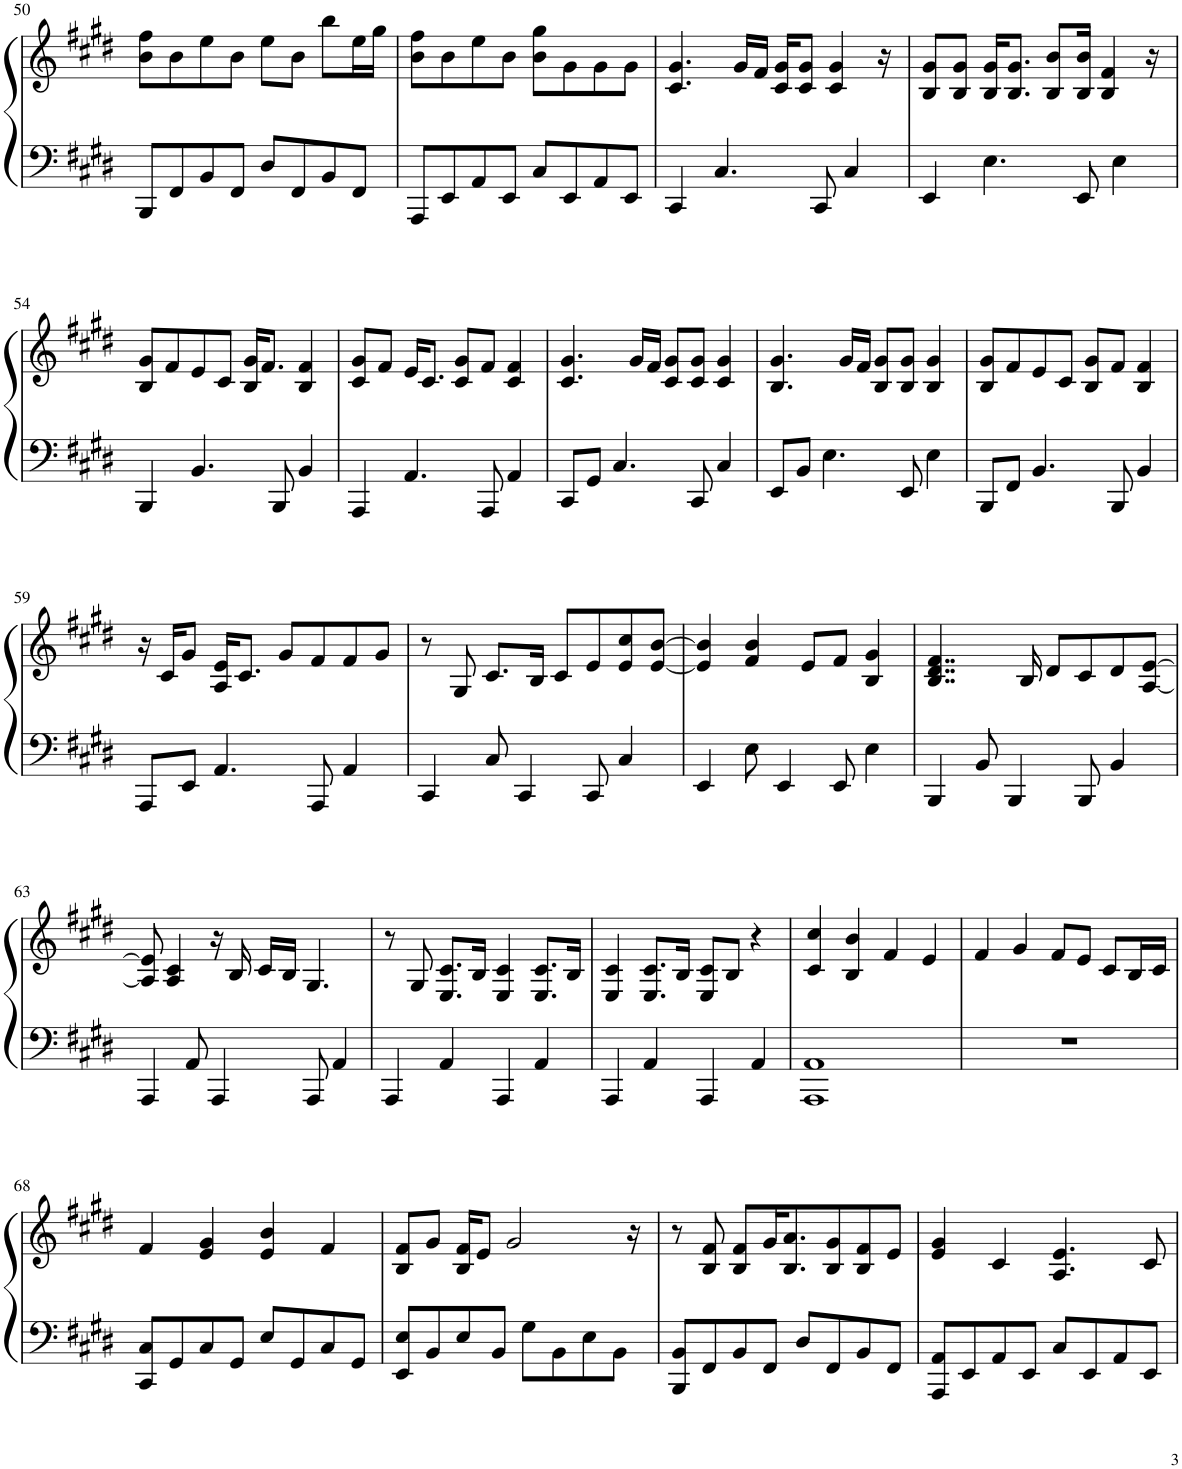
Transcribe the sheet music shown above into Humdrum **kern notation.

**kern	**kern
*part1	*part1
*staff2	*staff1
*I"Piano	*
*I'Pno.	*
!!LO:PB:g=z
*clefF4	*clefG2
*k[f#c#g#d#]	*k[f#c#g#d#]
*M4/4	*M4/4
=50	=50
8BBB/L	8b\ 8ff#\L
8FF#/	8b\
8BB/	8ee\
8FF#/J	8b\J
8D#/L	8ee\L
8FF#/	8b\J
8BB/	8bb\L
8FF#/J	16ee\L
.	16gg#\JJ
=51	=51
8AAA/L	8b\ 8ff#\L
8EE/	8b\
8AA/	8ee\
8EE/J	8b\J
8C#/L	8b\ 8gg#\L
8EE/	8g#\
8AA/	8g#\
8EE/J	8g#\J
=52	=52
4CC#/	4.c#/ 4.g#/
4.C#/	.
.	16g#/LL
.	16f#/JJ
.	16c#/ 16g#/KL
.	8c#/ 8g#/J
8CC#/	.
.	4c#/ 4g#/
4C#/	.
.	16r
=53	=53
4EE/	8B/ 8g#/L
.	8B/ 8g#/J
4.E\	16B/ 16g#/KL
.	8.B/ 8.g#/J
.	8B/ 8b/L
8EE/	16B/ 16b/Jk
.	4B/ 4f#/
4E\	.
.	16r
!!LO:LB:g=z
=54	=54
4BBB/	8B/ 8g#/L
.	8f#/
4.BB/	8e/
.	8c#/J
.	16B/ 16g#/KL
.	8.f#/J
8BBB/	.
4BB/	4B/ 4f#/
=55	=55
4AAA/	8c#/ 8g#/L
.	8f#/J
4.AA/	16e/KL
.	8.c#/J
.	8c#/ 8g#/L
8AAA/	8f#/J
4AA/	4c#/ 4f#/
=56	=56
8CC#/L	4.c#/ 4.g#/
8GG#/J	.
4.C#/	.
.	16g#/LL
.	16f#/JJ
.	8c#/ 8g#/L
8CC#/	8c#/ 8g#/J
4C#/	4c#/ 4g#/
=57	=57
8EE/L	4.B/ 4.g#/
8BB/J	.
4.E\	.
.	16g#/LL
.	16f#/JJ
.	8B/ 8g#/L
8EE/	8B/ 8g#/J
4E\	4B/ 4g#/
=58	=58
8BBB/L	8B/ 8g#/L
8FF#/J	8f#/
4.BB/	8e/
.	8c#/J
.	8B/ 8g#/L
8BBB/	8f#/J
4BB/	4B/ 4f#/
!!LO:LB:g=z
=59	=59
8AAA/L	16r
.	16c#/KL
8EE/J	8g#/J
4.AA/	16A/ 16e/KL
.	8.c#/J
.	8g#/L
8AAA/	8f#/
4AA/	8f#/
.	8g#/J
=60	=60
4CC#/	8r
.	8G#/
8C#/	8.c#/L
4CC#/	.
.	16B/Jk
.	8c#/L
8CC#/	8e/
4C#/	8e/ 8cc#/
.	[8e/ [8b/J
=61	=61
4EE/	4e/] 4b/]
8E\	4f#/ 4b/
4EE/	.
.	8e/L
8EE/	8f#/J
4E\	4B/ 4g#/
=62	=62
4BBB/	4..B/ 4..d#/ 4..f#/
8BB/	.
4BBB/	.
.	16B/
.	8d#/L
8BBB/	8c#/
4BB/	8d#/
.	[8A/ [8e/J
!!LO:LB:g=z
=63	=63
4AAA/	8A/] 8e/]
.	4A/ 4c#/
8AA/	.
4AAA/	16r
.	16B/
.	16c#/LL
.	16B/JJ
8AAA/	4.G#/
4AA/	.
=64	=64
4AAA/	8r
.	8G#/
4AA/	8.E/ 8.c#/L
.	16B/Jk
4AAA/	4E/ 4c#/
4AA/	8.E/ 8.c#/L
.	16B/Jk
=65	=65
4AAA/	4E/ 4c#/
4AA/	8.E/ 8.c#/L
.	16B/Jk
4AAA/	8E/ 8c#/L
.	8B/J
4AA/	4r
=66	=66
1AAA 1AA	4c#/ 4cc#/
.	4B/ 4b/
.	4f#/
.	4e/
=67	=67
1r	4f#/
.	4g#/
.	8f#/L
.	8e/J
.	8c#/L
.	16B/L
.	16c#/JJ
!!LO:LB:g=z
=68	=68
8CC#/ 8C#/L	4f#/
8GG#/	.
8C#/	4e/ 4g#/
8GG#/J	.
8E/L	4e/ 4b/
8GG#/	.
8C#/	4f#/
8GG#/J	.
=69	=69
8EE/ 8E/L	8B/ 8f#/L
8BB/	8g#/J
8E/	16B/ 16f#/KL
.	8e/J
8BB/J	.
.	2g#/
8G#\L	.
8BB\	.
8E\	.
8BB\J	.
.	16r
=70	=70
8BBB/ 8BB/L	8r
8FF#/	8B/ 8f#/
8BB/	8B/ 8f#/L
8FF#/J	16g#/K
.	8.B/ 8.a/
8D#/L	.
8FF#/	8B/ 8g#/
8BB/	8B/ 8f#/
8FF#/J	8e/J
=71	=71
8AAA/ 8AA/L	4e/ 4g#/
8EE/	.
8AA/	4c#/
8EE/J	.
8C#/L	4.A/ 4.e/
8EE/	.
8AA/	.
8EE/J	8c#/
=	=
*-	*-
